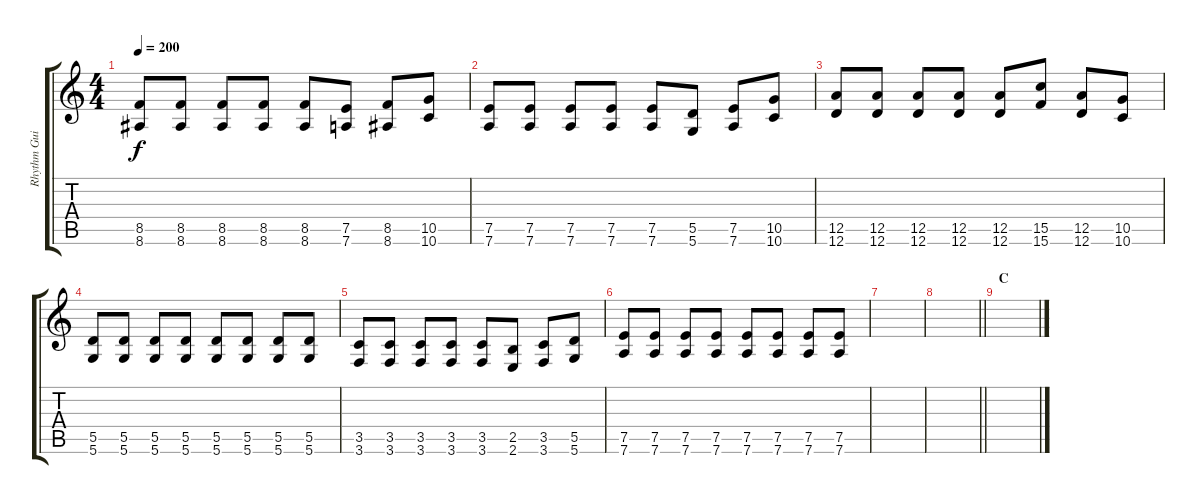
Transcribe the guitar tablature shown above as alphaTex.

\track ("Rhythm Guitar R" "Rhythm Gui") {instrument overdrivenguitar}
\staff {score tabs}
\tuning (E4 B3 G3 D3 A2 D2) {hide}
\ts (4 4)
\tempo 200
\clef g2
\ks c
(8.5 8.6).8{dy f} (8.5 8.6).8 (8.5 8.6).8 (8.5 8.6).8 (8.5 8.6).8 (7.5 7.6).8 (8.5 8.6).8 (10.5 10.6).8 |
(7.5 7.6).8 (7.5 7.6).8 (7.5 7.6).8 (7.5 7.6).8 (7.5 7.6).8 (5.5 5.6).8 (7.5 7.6).8 (10.5 10.6).8 |
(12.5 12.6).8 (12.5 12.6).8 (12.5 12.6).8 (12.5 12.6).8 (12.5 12.6).8 (15.5 15.6).8 (12.5 12.6).8 (10.5 10.6).8 |
(5.5 5.6).8 (5.5 5.6).8 (5.5 5.6).8 (5.5 5.6).8 (5.5 5.6).8 (5.5 5.6).8 (5.5 5.6).8 (5.5 5.6).8 |
(3.5 3.6).8 (3.5 3.6).8 (3.5 3.6).8 (3.5 3.6).8 (3.5 3.6).8 (2.5 2.6).8 (3.5 3.6).8 (5.5 5.6).8 |
(7.5 7.6).8 (7.5 7.6).8 (7.5 7.6).8 (7.5 7.6).8 (7.5 7.6).8 (7.5 7.6).8 (7.5 7.6).8 (7.5 7.6).8 |
|
\barLineRight lightlight
|
\section ("" "C")
